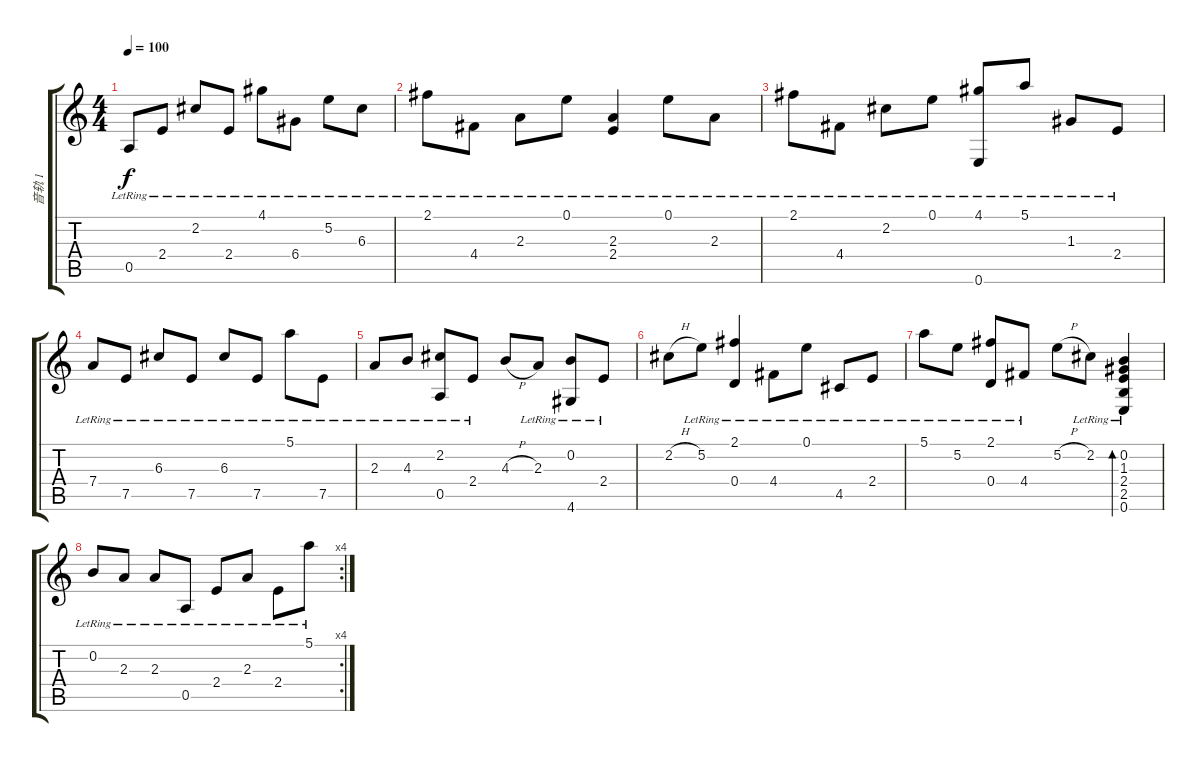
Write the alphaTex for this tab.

\track ("音轨 1" "音轨 1") {instrument acousticguitarsteel}
\staff {score tabs}
\tuning (E4 B3 G3 D3 A2 E2) {hide}
\ts (4 4)
\tempo 100
\clef g2
\ks c
0.5{lr}.8{dy f} 2.4{lr}.8 2.2{lr}.8 2.4{lr}.8 4.1{lr}.8 6.4{lr}.8 5.2{lr}.8 6.3{lr}.8 |
2.1{lr}.8 4.4{lr}.8 2.3{lr}.8 0.1{lr}.8 (2.3{lr} 2.4{lr}).4 0.1{lr}.8 2.3{lr}.8 |
2.1{lr}.8 4.4{lr}.8 2.2{lr}.8{txt ""} 0.1{lr}.8 (4.1{lr} 0.6{lr}).8 5.1{lr}.8 1.3{lr}.8 2.4{lr}.8 |
7.4{lr}.8 7.5{lr}.8 6.3{lr}.8 7.5{lr}.8 6.3{lr}.8 7.5{lr}.8 5.1{lr}.8 7.5{lr}.8 |
2.3{lr}.8 4.3{lr}.8 (2.2{lr} 0.5{lr}).8 2.4{lr}.8 4.3{h}.8 2.3{lr}.8 (0.2{lr} 4.6{lr}).8 2.4{lr}.8 |
2.2{h}.8 5.2{lr}.8 (2.1{lr} 0.4{lr}).4 4.4{lr}.8 0.1{lr}.8 4.5{lr}.8 2.4{lr}.8 |
5.1{lr}.8 5.2{lr}.8 (2.1{lr} 0.4{lr}).8 4.4{lr}.8 5.2{h}.8 2.2{lr}.8 (0.2{lr} 1.3{lr} 2.4{lr} 2.5{lr} 0.6{lr}).4{bd 120} |
\rc 4
0.2{lr}.8 2.3{lr}.8 2.3{lr}.8 0.5{lr}.8 2.4{lr}.8 2.3{lr}.8 2.4{lr}.8 5.1{lr}.8
